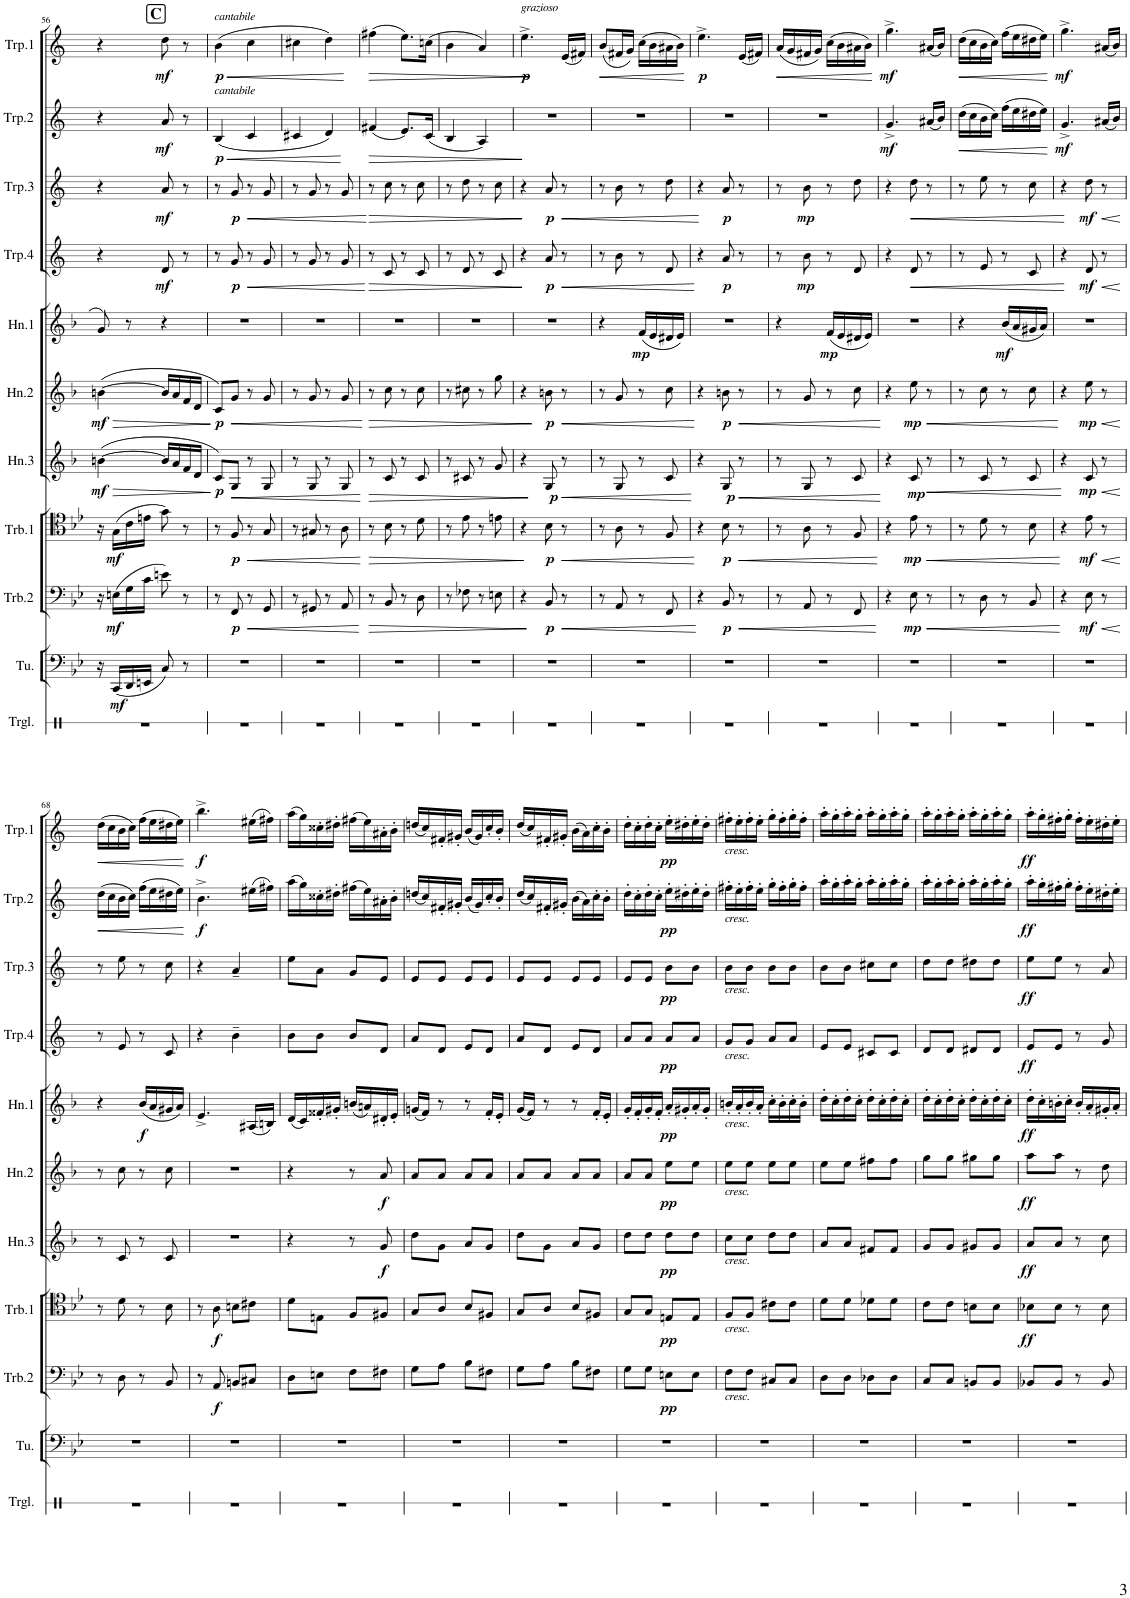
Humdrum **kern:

**kern	**kern	**dynam	**kern	**dynam	**kern	**dynam	**kern	**dynam	**kern	**dynam	**kern	**dynam	**kern	**dynam	**kern	**dynam	**kern	**dynam	**kern	**dynam
*part11	*part10	*part10	*part9	*part9	*part8	*part8	*part7	*part7	*part6	*part6	*part5	*part5	*part4	*part4	*part3	*part3	*part2	*part2	*part1	*part1
*staff11	*staff10	*staff10	*staff9	*staff9	*staff8	*staff8	*staff7	*staff7	*staff6	*staff6	*staff5	*staff5	*staff4	*staff4	*staff3	*staff3	*staff2	*staff2	*staff1	*staff1
*I"Triangle	*I"Tuba	*	*I"2nd Trombone	*	*I"1st Trombone	*	*I"3rd Horn in F	*	*I"2nd Horn in F	*	*I"1st Horn in F	*	*I"4th Trumpet in Bb	*	*I"3rd Trumpet in Bb	*	*I"2nd Trumpet in Bb	*	*I"1st Trumpet in Bb	*
*I'Trgl.	*I'Tu.	*	*I'Trb.2	*	*I'Trb.1	*	*I'Hn.3	*	*I'Hn.2	*	*I'Hn.1	*	*I'Trp.4	*	*I'Trp.3	*	*I'Trp.2	*	*I'Trp.1	*
!!LO:PB:g=z
*clefX	*clefF4	*	*clefF4	*	*clefC4	*	*clefG2	*	*clefG2	*	*clefG2	*	*clefG2	*	*clefG2	*	*clefG2	*	*clefG2	*
*	*	*	*	*	*	*	*Trd4c7	*	*Trd4c7	*	*Trd4c7	*	*Trd1c2	*	*Trd1c2	*	*Trd1c2	*	*Trd1c2	*
*k[]	*k[b-e-]	*	*k[b-e-]	*	*k[b-e-]	*	*k[b-]	*	*k[b-]	*	*k[b-]	*	*k[]	*	*k[]	*	*k[]	*	*k[]	*
*M2/4	*M2/4	*	*M2/4	*	*M2/4	*	*M2/4	*	*M2/4	*	*M2/4	*	*M2/4	*	*M2/4	*	*M2/4	*	*M2/4	*
=56	=56	=56	=56	=56	=56	=56	=56	=56	=56	=56	=56	=56	=56	=56	=56	=56	=56	=56	=56	=56
!	!	!	!	!	!	!	!	!LO:HP:b	!	!LO:HP:b	!	!	!	!	!	!	!	!	!	!
!	!	!	!	!	!	!	!	!LO:DY:n=1:b	!	!LO:DY:n=1:b	!	!	!	!	!	!	!	!	!	!
2r	16r	.	16r	.	16r	.	([4bn\	> mf	([4bn\	> mf	8g/	.	4r	.	4r	.	4r	.	4r	.
!	!	!LO:DY:b	!	!LO:DY:b	!	!LO:DY:b	!	!	!	!	!	!	!	!	!	!	!	!	!	!
.	(16CC/LL	mf	(16En\LL	mf	(16G\LL	mf	.	.	.	.	.	.	.	.	.	.	.	.	.	.
.	16DD/	.	16G\	.	16c\	.	.	.	.	.	8r	.	.	.	.	.	.	.	.	.
.	16EEn/JJ	.	16c\JJ	.	16en\JJ	.	.	.	.	.	.	.	.	.	.	.	.	.	.	.
!	!	!	!	!	!	!	!	!	!	!	!	!	!	!LO:DY:b	!	!LO:DY:b	!	!LO:DY:b	!	!LO:DY:b
.	8C/)	.	8en\)	.	8g\)	.	16b/LL]	.	16b/LL]	.	4r	.	8d/	mf	8a/	mf	8a/	mf	8dd\	mf
.	.	.	.	.	.	.	16a/	.	16a/	.	.	.	.	.	.	.	.	.	.	.
.	8r	.	8r	.	8r	.	16f/	.	16f/	.	.	.	8r	.	8r	.	8r	.	8r	.
.	.	.	.	.	.	.	16d/JJ	.	16d/JJ	.	.	.	.	.	.	.	.	.	.	.
.	.	.	.	.	.	.	.	]	.	]	.	.	.	.	.	.	.	.	.	.
!!LO:REH:place=s1:a:B:cj:fs=14:t=C
=57	=57	=57	=57	=57	=57	=57	=57	=57	=57	=57	=57	=57	=57	=57	=57	=57	=57	=57	=57	=57
!	!	!	!	!	!	!	!	!	!	!	!	!	!	!	!	!	!	!	!LO:TX:a:i:t=cantabile	!
!	!	!	!	!	!	!	!	!	!	!	!	!	!	!	!	!	!LO:TX:a:i:t=cantabile	!	!	!
!	!	!	!	!	!	!	!	!LO:DY:b	!	!LO:DY:b	!	!	!	!	!	!	!	!LO:HP:b	!	!LO:HP:b
!	!	!	!	!	!	!	!	!	!	!	!	!	!	!	!	!	!	!LO:DY:n=1:b	!	!LO:DY:n=1:b
2r	2r	.	8r	.	8r	.	8c/L)	p	8c/L)	p	2r	.	8r	.	8r	.	(4B/	< p	(4b\	< p
!	!	!	!	!LO:DY:b	!	!LO:DY:b	!	!LO:HP:b	!	!LO:HP:b	!	!	!	!LO:DY:b	!	!LO:DY:b	!	!	!	!
.	.	.	8FF/	p	8F/	p	8G/J	<	8g/J	<	.	.	8g/	p	8g/	p	.	.	.	.
!	!	!	!	!LO:HP:b	!	!LO:HP:b	!	!	!	!	!	!	!	!LO:HP:b	!	!LO:HP:b	!	!	!	!
.	.	.	8r	<	8r	<	8r	.	8r	.	.	.	8r	<	8r	<	4c/	.	4cc\	.
.	.	.	8GG/	.	8G/	.	8G/	.	8g/	.	.	.	8g/	.	8g/	.	.	.	.	.
.	.	.	.	[	.	[	.	[	.	[	.	.	.	[	.	[	.	[	.	[
=58	=58	=58	=58	=58	=58	=58	=58	=58	=58	=58	=58	=58	=58	=58	=58	=58	=58	=58	=58	=58
2r	2r	.	8r	.	8r	.	8r	.	8r	.	2r	.	8r	.	8r	.	4c#X/	.	4cc#X\	.
.	.	.	8GG#X/	.	8G#X/	.	8G/	.	8g/	.	.	.	8g/	.	8g/	.	.	.	.	.
.	.	.	8r	.	8r	.	8r	.	8r	.	.	.	8r	.	8r	.	4d/)	.	4dd\)	.
.	.	.	8AA/	.	8A\	.	8G/	.	8g/	.	.	.	8g/	.	8g/	.	.	.	.	.
=59	=59	=59	=59	=59	=59	=59	=59	=59	=59	=59	=59	=59	=59	=59	=59	=59	=59	=59	=59	=59
!	!	!	!	!LO:HP:b	!	!LO:HP:b	!	!LO:HP:b	!	!LO:HP:b	!	!	!	!LO:HP:b	!	!LO:HP:b	!	!LO:HP:b	!	!LO:HP:b
2r	2r	.	8r	>	8r	>	8r	>	8r	>	2r	.	8r	>	8r	>	(4f#X/	>	(4ff#X\	>
.	.	.	8BB-/	.	8B-\	.	8c/	.	8cc\	.	.	.	8c/	.	8cc\	.	.	.	.	.
.	.	.	8r	.	8r	.	8r	.	8r	.	.	.	8r	.	8r	.	8.e/L)	.	8.ee\L)	.
.	.	.	8D\	.	8d\	.	8c/	.	8cc\	.	.	.	8c/	.	8cc\	.	.	.	.	.
.	.	.	.	.	.	.	.	.	.	.	.	.	.	.	.	.	(16c/Jk	.	(16ccn\Jk	.
.	.	.	.	]	.	]	.	]	.	]	.	.	.	]	.	]	.	]	.	]
=60	=60	=60	=60	=60	=60	=60	=60	=60	=60	=60	=60	=60	=60	=60	=60	=60	=60	=60	=60	=60
2r	2r	.	8r	.	8r	.	8r	.	8r	.	2r	.	8r	.	8r	.	4B/	.	4b\	.
.	.	.	8F-X\	.	8e-\	.	8c#X/	.	8cc#X\	.	.	.	8d/	.	8dd\	.	.	.	.	.
.	.	.	8r	.	8r	.	8r	.	8r	.	.	.	8r	.	8r	.	4A/)	.	4a/)	.
.	.	.	8En\	.	8en\	.	8g/	.	8gg\	.	.	.	8c/	.	8cc\	.	.	.	.	.
=61	=61	=61	=61	=61	=61	=61	=61	=61	=61	=61	=61	=61	=61	=61	=61	=61	=61	=61	=61	=61
!	!	!	!	!	!	!	!	!	!	!	!	!	!	!	!	!	!	!	!LO:TX:a:i:t=grazioso	!
!	!	!	!	!	!	!	!	!	!	!	!	!	!	!	!	!	!	!	!	!LO:DY:b
2r	2r	.	4r	.	4r	.	4r	.	4r	.	2r	.	4r	.	4r	.	2r	.	4.ee^\	p
!	!	!	!	!LO:DY:b	!	!LO:DY:b	!	!LO:DY:b	!	!LO:DY:b	!	!	!	!LO:DY:b	!	!LO:DY:b	!	!	!	!
.	.	.	8BB-/	p	8B-\	p	8G/	p	8bn\	p	.	.	8a/	p	8a/	p	.	.	.	.
!	!	!	!	!LO:HP:b	!	!LO:HP:b	!	!LO:HP:b	!	!LO:HP:b	!	!	!	!LO:HP:b	!	!LO:HP:b	!	!	!	!
.	.	.	8r	<	8r	<	8r	<	8r	<	.	.	8r	<	8r	<	.	.	(16e/LL	.
.	.	.	.	.	.	.	.	.	.	.	.	.	.	.	.	.	.	.	16f#X/JJ)	.
.	.	.	.	[	.	[	.	[	.	[	.	.	.	[	.	[	.	.	.	.
=62	=62	=62	=62	=62	=62	=62	=62	=62	=62	=62	=62	=62	=62	=62	=62	=62	=62	=62	=62	=62
!	!	!	!	!	!	!	!	!	!	!	!	!	!	!	!	!	!	!	!	!LO:HP:b
2r	2r	.	8r	.	8r	.	8r	.	8r	.	4r	.	8r	.	8r	.	2r	.	(8b/L	<
.	.	.	8AA/	.	8A\	.	8G/	.	8g/	.	.	.	8b\	.	8b\	.	.	.	16f#X/L	.
.	.	.	.	.	.	.	.	.	.	.	.	.	.	.	.	.	.	.	16g/JJ)	.
!	!	!	!	!	!	!	!	!	!	!	!	!LO:DY:b	!	!	!	!	!	!	!	!
.	.	.	8r	.	8r	.	8r	.	8r	.	(16f/LL	mp	8r	.	8r	.	.	.	(16cc\LL	.
.	.	.	.	.	.	.	.	.	.	.	16e/	.	.	.	.	.	.	.	16b\	.
.	.	.	8FF/	.	8F/	.	8c/	.	8cc\	.	16d#X/	.	8d/	.	8dd\	.	.	.	16a#X\	.
.	.	.	.	.	.	.	.	.	.	.	16e/JJ)	.	.	.	.	.	.	.	16b\JJ)	.
.	.	.	.	.	.	.	.	.	.	.	.	.	.	.	.	.	.	.	.	[
=63	=63	=63	=63	=63	=63	=63	=63	=63	=63	=63	=63	=63	=63	=63	=63	=63	=63	=63	=63	=63
!	!	!	!	!	!	!	!	!	!	!	!	!	!	!	!	!	!	!	!	!LO:DY:b
2r	2r	.	4r	.	4r	.	4r	.	4r	.	2r	.	4r	.	4r	.	2r	.	4.ee^\	p
!	!	!	!	!LO:DY:b	!	!LO:DY:b	!	!LO:DY:b	!	!LO:DY:b	!	!	!	!LO:DY:b	!	!LO:DY:b	!	!	!	!
.	.	.	8BB-/	p	8B-\	p	8G/	p	8bn\	p	.	.	8a/	p	8a/	p	.	.	.	.
!	!	!	!	!LO:HP:b	!	!LO:HP:b	!	!LO:HP:b	!	!LO:HP:b	!	!	!	!	!	!	!	!	!	!
.	.	.	8r	<	8r	<	8r	<	8r	<	.	.	8r	.	8r	.	.	.	(16e/LL	.
.	.	.	.	.	.	.	.	.	.	.	.	.	.	.	.	.	.	.	16f#X/JJ)	.
.	.	.	.	[	.	[	.	[	.	[	.	.	.	.	.	.	.	.	.	.
=64	=64	=64	=64	=64	=64	=64	=64	=64	=64	=64	=64	=64	=64	=64	=64	=64	=64	=64	=64	=64
!	!	!	!	!	!	!	!	!	!	!	!	!	!	!	!	!	!	!	!	!LO:HP:b
2r	2r	.	8r	.	8r	.	8r	.	8r	.	4r	.	8r	.	8r	.	2r	.	(16a/LL	<
.	.	.	.	.	.	.	.	.	.	.	.	.	.	.	.	.	.	.	16g/	.
!	!	!	!	!	!	!	!	!	!	!	!	!	!	!LO:DY:b	!	!LO:DY:b	!	!	!	!
.	.	.	8AA/	.	8A\	.	8G/	.	8g/	.	.	.	8b\	mp	8b\	mp	.	.	16f#X/	.
.	.	.	.	.	.	.	.	.	.	.	.	.	.	.	.	.	.	.	16g/JJ)	.
!	!	!	!	!	!	!	!	!	!	!	!	!LO:DY:b	!	!	!	!	!	!	!	!
.	.	.	8r	.	8r	.	8r	.	8r	.	(16f/LL	mp	8r	.	8r	.	.	.	(16cc\LL	.
.	.	.	.	.	.	.	.	.	.	.	16e/	.	.	.	.	.	.	.	16b\	.
.	.	.	8FF/	.	8F/	.	8c/	.	8cc\	.	16d#X/	.	8d/	.	8dd\	.	.	.	16a#X\	.
.	.	.	.	.	.	.	.	.	.	.	16e/JJ)	.	.	.	.	.	.	.	16b\JJ)	.
.	.	.	.	.	.	.	.	.	.	.	.	.	.	.	.	.	.	.	.	[
=65	=65	=65	=65	=65	=65	=65	=65	=65	=65	=65	=65	=65	=65	=65	=65	=65	=65	=65	=65	=65
!	!	!	!	!	!	!	!	!	!	!	!	!	!	!	!	!	!	!LO:DY:b	!	!LO:DY:b
2r	2r	.	4r	.	4r	.	4r	.	4r	.	2r	.	4r	.	4r	.	4.g^/	mf	4.gg^\	mf
!	!	!	!	!LO:DY:b	!	!LO:DY:b	!	!LO:DY:b	!	!LO:DY:b	!	!	!	!LO:HP:b	!	!LO:HP:b	!	!	!	!
.	.	.	8E-\	mp	8e-\	mp	8c/	mp	8ee\	mp	.	.	8d/	<	8dd\	<	.	.	.	.
!	!	!	!	!LO:HP:b	!	!LO:HP:b	!	!LO:HP:b	!	!LO:HP:b	!	!	!	!	!	!	!	!	!	!
.	.	.	8r	<	8r	<	8r	<	8r	<	.	.	8r	.	8r	.	(16a#X/LL	.	(16a#X/LL	.
.	.	.	.	.	.	.	.	.	.	.	.	.	.	.	.	.	16b/JJ)	.	16b/JJ)	.
.	.	.	.	[	.	[	.	[	.	[	.	.	.	[	.	[	.	.	.	.
=66	=66	=66	=66	=66	=66	=66	=66	=66	=66	=66	=66	=66	=66	=66	=66	=66	=66	=66	=66	=66
!	!	!	!	!	!	!	!	!	!	!	!	!	!	!	!	!	!	!LO:HP:b	!	!LO:HP:b
2r	2r	.	8r	.	8r	.	8r	.	8r	.	4r	.	8r	.	8r	.	(16dd\LL	<	(16dd\LL	<
.	.	.	.	.	.	.	.	.	.	.	.	.	.	.	.	.	16cc\	.	16cc\	.
.	.	.	8D\	.	8d\	.	8c/	.	8cc\	.	.	.	8e/	.	8ee\	.	16b\	.	16b\	.
.	.	.	.	.	.	.	.	.	.	.	.	.	.	.	.	.	16cc\JJ)	.	16cc\JJ)	.
!	!	!	!	!	!	!	!	!	!	!	!	!LO:DY:b	!	!	!	!	!	!	!	!
.	.	.	8r	.	8r	.	8r	.	8r	.	(16b-/LL	mf	8r	.	8r	.	(16ff\LL	.	(16ff\LL	.
.	.	.	.	.	.	.	.	.	.	.	16a/	.	.	.	.	.	16ee\	.	16ee\	.
.	.	.	8BB-/	.	8B-\	.	8c/	.	8cc\	.	16g#X/	.	8c/	.	8cc\	.	16dd#X\	.	16dd#X\	.
.	.	.	.	.	.	.	.	.	.	.	16a/JJ)	.	.	.	.	.	16ee\JJ)	.	16ee\JJ)	.
.	.	.	.	.	.	.	.	.	.	.	.	.	.	.	.	.	.	[	.	[
=67	=67	=67	=67	=67	=67	=67	=67	=67	=67	=67	=67	=67	=67	=67	=67	=67	=67	=67	=67	=67
!	!	!	!	!	!	!	!	!	!	!	!	!	!	!	!	!	!	!LO:DY:b	!	!LO:DY:b
2r	2r	.	4r	.	4r	.	4r	.	4r	.	2r	.	4r	.	4r	.	4.g^/	mf	4.gg^\	mf
!	!	!	!	!LO:DY:b	!	!LO:DY:b	!	!LO:DY:b	!	!LO:DY:b	!	!	!	!LO:DY:b	!	!LO:DY:b	!	!	!	!
.	.	.	8E-\	mf	8e-\	mf	8c/	mp	8ee\	mp	.	.	8d/	mf	8dd\	mf	.	.	.	.
!	!	!	!	!LO:HP:b	!	!LO:HP:b	!	!LO:HP:b	!	!LO:HP:b	!	!	!	!LO:HP:b	!	!LO:HP:b	!	!	!	!
.	.	.	8r	<	8r	<	8r	<	8r	<	.	.	8r	<	8r	<	(16a#X/LL	.	(16a#X/LL	.
.	.	.	.	.	.	.	.	.	.	.	.	.	.	.	.	.	16b/JJ)	.	16b/JJ)	.
.	.	.	.	[	.	[	.	[	.	[	.	.	.	[	.	[	.	.	.	.
!!LO:LB:g=z
=68	=68	=68	=68	=68	=68	=68	=68	=68	=68	=68	=68	=68	=68	=68	=68	=68	=68	=68	=68	=68
!	!	!	!	!	!	!	!	!	!	!	!	!	!	!	!	!	!	!LO:HP:b	!	!LO:HP:b
2r	2r	.	8r	.	8r	.	8r	.	8r	.	4r	.	8r	.	8r	.	(16dd\LL	<	(16dd\LL	<
.	.	.	.	.	.	.	.	.	.	.	.	.	.	.	.	.	16cc\	.	16cc\	.
.	.	.	8D\	.	8d\	.	8c/	.	8cc\	.	.	.	8e/	.	8ee\	.	16b\	.	16b\	.
.	.	.	.	.	.	.	.	.	.	.	.	.	.	.	.	.	16cc\JJ)	.	16cc\JJ)	.
!	!	!	!	!	!	!	!	!	!	!	!	!LO:DY:b	!	!	!	!	!	!	!	!
.	.	.	8r	.	8r	.	8r	.	8r	.	(16b-/LL	f	8r	.	8r	.	(16ff\LL	.	(16ff\LL	.
.	.	.	.	.	.	.	.	.	.	.	16a/	.	.	.	.	.	16ee\	.	16ee\	.
.	.	.	8BB-/	.	8B-\	.	8c/	.	8cc\	.	16g#X/	.	8c/	.	8cc\	.	16dd#X\	.	16dd#X\	.
.	.	.	.	.	.	.	.	.	.	.	16a/JJ)	.	.	.	.	.	16ee\JJ)	.	16ee\JJ)	.
.	.	.	.	.	.	.	.	.	.	.	.	.	.	.	.	.	.	[	.	[
=69	=69	=69	=69	=69	=69	=69	=69	=69	=69	=69	=69	=69	=69	=69	=69	=69	=69	=69	=69	=69
!	!	!	!	!	!	!	!	!	!	!	!	!	!	!	!	!	!	!LO:DY:b	!	!LO:DY:b
2r	2r	.	8r	.	8r	.	2r	.	2r	.	4.e^/	.	4r	.	4r	.	4.b^\	f	4.bb^\	f
!	!	!	!	!LO:DY:b	!	!LO:DY:b	!	!	!	!	!	!	!	!	!	!	!	!	!	!
.	.	.	8AA/	f	8A\	f	.	.	.	.	.	.	.	.	.	.	.	.	.	.
.	.	.	8BBn/L	.	8Bn\L	.	.	.	.	.	.	.	4b~\	.	4a~/	.	.	.	.	.
.	.	.	8C#X/J	.	8c#X\J	.	.	.	.	.	(16A#X/LL	.	.	.	.	.	(16ee#X\LL	.	(16ee#X\LL	.
.	.	.	.	.	.	.	.	.	.	.	16Bn/JJ)	.	.	.	.	.	16ff#X\JJ)	.	16ff#X\JJ)	.
=70	=70	=70	=70	=70	=70	=70	=70	=70	=70	=70	=70	=70	=70	=70	=70	=70	=70	=70	=70	=70
2r	2r	.	8D\L	.	8d\L	.	4r	.	4r	.	(16d/LL	.	8b\L	.	8ee\L	.	(16aa\LL	.	(16aa\LL	.
.	.	.	.	.	.	.	.	.	.	.	16c/)	.	.	.	.	.	16gg\)	.	16gg\)	.
.	.	.	8En\J	.	8En\J	.	.	.	.	.	16f##X'/	.	8b\J	.	8a\J	.	16cc##X'\	.	16cc##X'\	.
.	.	.	.	.	.	.	.	.	.	.	16g#X'/JJ	.	.	.	.	.	16dd#X'\JJ	.	16dd#X'\JJ	.
.	.	.	8F\L	.	8F/L	.	8r	.	8r	.	(16bn/LL	.	8b/L	.	8g/L	.	(16ff#X\LL	.	(16ff#X\LL	.
.	.	.	.	.	.	.	.	.	.	.	16an/)	.	.	.	.	.	16ee\)	.	16ee\)	.
!	!	!	!	!	!	!	!	!LO:DY:b	!	!LO:DY:b	!	!	!	!	!	!	!	!	!	!
.	.	.	8F#X\J	.	8F#X/J	.	8g/	f	8a/	f	16d#X'/	.	8d/J	.	8e/J	.	16a#X'\	.	16a#X'\	.
.	.	.	.	.	.	.	.	.	.	.	16e'/JJ	.	.	.	.	.	16b'\JJ	.	16b'\JJ	.
=71	=71	=71	=71	=71	=71	=71	=71	=71	=71	=71	=71	=71	=71	=71	=71	=71	=71	=71	=71	=71
2r	2r	.	8G\L	.	8G/L	.	8dd\L	.	8a/L	.	(16gn/LL	.	8a/L	.	8e/L	.	(16ddn/LL	.	(16ddn/LL	.
.	.	.	.	.	.	.	.	.	.	.	16f/JJ)	.	.	.	.	.	16cc/)	.	16cc/)	.
.	.	.	8A\J	.	8A/J	.	8g\J	.	8a/J	.	8r	.	8d/J	.	8e/J	.	16f#X'/	.	16f#X'/	.
.	.	.	.	.	.	.	.	.	.	.	.	.	.	.	.	.	16g#X'/JJ	.	16g#X'/JJ	.
.	.	.	8B-\L	.	8B-/L	.	8a/L	.	8a/L	.	8r	.	8e/L	.	8e/L	.	(16b/LL	.	(16b/LL	.
.	.	.	.	.	.	.	.	.	.	.	.	.	.	.	.	.	16g#/)	.	16g#/)	.
.	.	.	8F#X\J	.	8F#X/J	.	8g/J	.	8a/J	.	16f'/LL	.	8d/J	.	8e/J	.	16cc'/	.	16cc'/	.
.	.	.	.	.	.	.	.	.	.	.	16e'/JJ	.	.	.	.	.	16b'/JJ	.	16b'/JJ	.
=72	=72	=72	=72	=72	=72	=72	=72	=72	=72	=72	=72	=72	=72	=72	=72	=72	=72	=72	=72	=72
2r	2r	.	8G\L	.	8G/L	.	8dd\L	.	8a/L	.	(16g/LL	.	8a/L	.	8e/L	.	(16dd/LL	.	(16dd/LL	.
.	.	.	.	.	.	.	.	.	.	.	16f/JJ)	.	.	.	.	.	16cc/)	.	16cc/)	.
.	.	.	8A\J	.	8A/J	.	8g\J	.	8a/J	.	8r	.	8d/J	.	8e/J	.	16f#X'/	.	16f#X'/	.
.	.	.	.	.	.	.	.	.	.	.	.	.	.	.	.	.	16g#X'/JJ	.	16g#X'/JJ	.
.	.	.	8B-\L	.	8B-/L	.	8a/L	.	8a/L	.	8r	.	8e/L	.	8e/L	.	(16b\LL	.	(16b\LL	.
.	.	.	.	.	.	.	.	.	.	.	.	.	.	.	.	.	16a\)	.	16a\)	.
.	.	.	8F#X\J	.	8F#X/J	.	8g/J	.	8a/J	.	16f'/LL	.	8d/J	.	8e/J	.	16cc'\	.	16cc'\	.
.	.	.	.	.	.	.	.	.	.	.	16e'/JJ	.	.	.	.	.	16b'\JJ	.	16b'\JJ	.
=73	=73	=73	=73	=73	=73	=73	=73	=73	=73	=73	=73	=73	=73	=73	=73	=73	=73	=73	=73	=73
2r	2r	.	8G\L	.	8G/L	.	8dd\L	.	8a/L	.	16g'/LL	.	8a/L	.	8e/L	.	16dd'\LL	.	16dd'\LL	.
.	.	.	.	.	.	.	.	.	.	.	16f'/	.	.	.	.	.	16cc'\	.	16cc'\	.
.	.	.	8G\J	.	8G/J	.	8dd\J	.	8a/J	.	16g'/	.	8a/J	.	8e/J	.	16dd'\	.	16dd'\	.
.	.	.	.	.	.	.	.	.	.	.	16f'/JJ	.	.	.	.	.	16cc'\JJ	.	16cc'\JJ	.
!	!	!	!	!LO:DY:b	!	!LO:DY:b	!	!LO:DY:b	!	!LO:DY:b	!	!LO:DY:b	!	!LO:DY:b	!	!LO:DY:b	!	!LO:DY:b	!	!LO:DY:b
.	.	.	8En\L	pp	8En/L	pp	8dd\L	pp	8ee\L	pp	16a'/LL	pp	8a/L	pp	8b\L	pp	16ee'\LL	pp	16ee'\LL	pp
.	.	.	.	.	.	.	.	.	.	.	16g#X'/	.	.	.	.	.	16dd#X'\	.	16dd#X'\	.
.	.	.	8E\J	.	8E/J	.	8dd\J	.	8ee\J	.	16a'/	.	8a/J	.	8b\J	.	16ee'\	.	16ee'\	.
.	.	.	.	.	.	.	.	.	.	.	16g#'/JJ	.	.	.	.	.	16dd#'\JJ	.	16dd#'\JJ	.
=74	=74	=74	=74	=74	=74	=74	=74	=74	=74	=74	=74	=74	=74	=74	=74	=74	=74	=74	=74	=74
!	!	!	!	!	!	!	!	!	!	!	!	!	!	!	!	!	!	!	!LO:TX:b:i:t=cresc.	!
!	!	!	!	!	!	!	!	!	!	!	!	!	!	!	!	!	!LO:TX:b:i:t=cresc.	!	!	!
!	!	!	!	!	!	!	!	!	!	!	!	!	!	!	!LO:TX:b:i:t=cresc	!	!	!	!	!
!	!	!	!	!	!	!	!	!	!	!	!	!	!	!	!LO:TX:b:t=.	!	!	!	!	!
!	!	!	!	!	!	!	!	!	!	!	!	!	!LO:TX:b:i:t=cresc	!	!	!	!	!	!	!
!	!	!	!	!	!	!	!	!	!	!	!	!	!LO:TX:b:t=.	!	!	!	!	!	!	!
!	!	!	!	!	!	!	!	!	!	!	!LO:TX:b:i:t=cresc	!	!	!	!	!	!	!	!	!
!	!	!	!	!	!	!	!	!	!	!	!LO:TX:b:t=.	!	!	!	!	!	!	!	!	!
!	!	!	!	!	!	!	!	!	!LO:TX:b:i:t=cresc.	!	!	!	!	!	!	!	!	!	!	!
!	!	!	!	!	!	!	!LO:TX:b:i:t=cresc	!	!	!	!	!	!	!	!	!	!	!	!	!
!	!	!	!	!	!	!	!LO:TX:b:t=.	!	!	!	!	!	!	!	!	!	!	!	!	!
!	!	!	!	!	!LO:TX:b:i:t=cresc	!	!	!	!	!	!	!	!	!	!	!	!	!	!	!
!	!	!	!	!	!LO:TX:b:t=.	!	!	!	!	!	!	!	!	!	!	!	!	!	!	!
!	!	!	!LO:TX:b:i:t=cresc	!	!	!	!	!	!	!	!	!	!	!	!	!	!	!	!	!
!	!	!	!LO:TX:b:t=.	!	!	!	!	!	!	!	!	!	!	!	!	!	!	!	!	!
2r	2r	.	8F\L	.	8F/L	.	8cc\L	.	8ee\L	.	16bn'/LL	.	8g/L	.	8b\L	.	16ff#X'\LL	.	16ff#X'\LL	.
.	.	.	.	.	.	.	.	.	.	.	16a'/	.	.	.	.	.	16ee'\	.	16ee'\	.
.	.	.	8F\J	.	8F/J	.	8cc\J	.	8ee\J	.	16b'/	.	8g/J	.	8b\J	.	16ff#'\	.	16ff#'\	.
.	.	.	.	.	.	.	.	.	.	.	16a'/JJ	.	.	.	.	.	16ee'\JJ	.	16ee'\JJ	.
.	.	.	8C#X/L	.	8c#X\L	.	8dd\L	.	8ee\L	.	16cc'\LL	.	8a/L	.	8b\L	.	16gg'\LL	.	16gg'\LL	.
.	.	.	.	.	.	.	.	.	.	.	16b'\	.	.	.	.	.	16ff#'\	.	16ff#'\	.
.	.	.	8C#/J	.	8c#\J	.	8dd\J	.	8ee\J	.	16cc'\	.	8a/J	.	8b\J	.	16gg'\	.	16gg'\	.
.	.	.	.	.	.	.	.	.	.	.	16b'\JJ	.	.	.	.	.	16ff#'\JJ	.	16ff#'\JJ	.
=75	=75	=75	=75	=75	=75	=75	=75	=75	=75	=75	=75	=75	=75	=75	=75	=75	=75	=75	=75	=75
2r	2r	.	8D\L	.	8d\L	.	8a/L	.	8ee\L	.	16dd'\LL	.	8e/L	.	8b\L	.	16aa'\LL	.	16aa'\LL	.
.	.	.	.	.	.	.	.	.	.	.	16cc'\	.	.	.	.	.	16gg'\	.	16gg'\	.
.	.	.	8D\J	.	8d\J	.	8a/J	.	8ee\J	.	16dd'\	.	8e/J	.	8b\J	.	16aa'\	.	16aa'\	.
.	.	.	.	.	.	.	.	.	.	.	16cc'\JJ	.	.	.	.	.	16gg'\JJ	.	16gg'\JJ	.
.	.	.	8D-X\L	.	8d-X\L	.	8f#X/L	.	8ff#X\L	.	16dd'\LL	.	8c#X/L	.	8cc#X\L	.	16aa'\LL	.	16aa'\LL	.
.	.	.	.	.	.	.	.	.	.	.	16cc'\	.	.	.	.	.	16gg'\	.	16gg'\	.
.	.	.	8D-\J	.	8d-\J	.	8f#/J	.	8ff#\J	.	16dd'\	.	8c#/J	.	8cc#\J	.	16aa'\	.	16aa'\	.
.	.	.	.	.	.	.	.	.	.	.	16cc'\JJ	.	.	.	.	.	16gg'\JJ	.	16gg'\JJ	.
=76	=76	=76	=76	=76	=76	=76	=76	=76	=76	=76	=76	=76	=76	=76	=76	=76	=76	=76	=76	=76
2r	2r	.	8C/L	.	8c\L	.	8g/L	.	8gg\L	.	16dd'\LL	.	8d/L	.	8dd\L	.	16aa'\LL	.	16aa'\LL	.
.	.	.	.	.	.	.	.	.	.	.	16cc'\	.	.	.	.	.	16gg'\	.	16gg'\	.
.	.	.	8C/J	.	8c\J	.	8g/J	.	8gg\J	.	16dd'\	.	8d/J	.	8dd\J	.	16aa'\	.	16aa'\	.
.	.	.	.	.	.	.	.	.	.	.	16cc'\JJ	.	.	.	.	.	16gg'\JJ	.	16gg'\JJ	.
.	.	.	8BBn/L	.	8Bn\L	.	8g#X/L	.	8gg#X\L	.	16dd'\LL	.	8d#X/L	.	8dd#X\L	.	16aa'\LL	.	16aa'\LL	.
.	.	.	.	.	.	.	.	.	.	.	16cc'\	.	.	.	.	.	16gg'\	.	16gg'\	.
.	.	.	8BB/J	.	8B\J	.	8g#/J	.	8gg#\J	.	16dd'\	.	8d#/J	.	8dd#\J	.	16aa'\	.	16aa'\	.
.	.	.	.	.	.	.	.	.	.	.	16cc'\JJ	.	.	.	.	.	16gg'\JJ	.	16gg'\JJ	.
=77	=77	=77	=77	=77	=77	=77	=77	=77	=77	=77	=77	=77	=77	=77	=77	=77	=77	=77	=77	=77
!	!	!	!	!	!	!LO:DY:b	!	!LO:DY:b	!	!LO:DY:b	!	!LO:DY:b	!	!LO:DY:b	!	!LO:DY:b	!	!LO:DY:b	!	!LO:DY:b
2r	2r	.	8BB-X/L	.	8B-X\L	ff	8a/L	ff	8aa\L	ff	16dd'\LL	ff	8e/L	ff	8ee\L	ff	16aa'\LL	ff	16aa'\LL	ff
.	.	.	.	.	.	.	.	.	.	.	16cc'\	.	.	.	.	.	16gg'\	.	16gg'\	.
.	.	.	8BB-/J	.	8B-\J	.	8a/J	.	8aa\J	.	16bn'\	.	8e/J	.	8ee\J	.	16ff#X'\	.	16ff#X'\	.
.	.	.	.	.	.	.	.	.	.	.	16cc'\JJ	.	.	.	.	.	16gg'\JJ	.	16gg'\JJ	.
.	.	.	8r	.	8r	.	8r	.	8r	.	16b'/LL	.	8r	.	8r	.	16ff#'\LL	.	16ff#'\LL	.
.	.	.	.	.	.	.	.	.	.	.	16a'/	.	.	.	.	.	16ee'\	.	16ee'\	.
.	.	.	8BB-/	.	8B-\	.	8cc\	.	8dd\	.	16g#X'/	.	8g/	.	8a/	.	16dd#X'\	.	16dd#X'\	.
.	.	.	.	.	.	.	.	.	.	.	16a'/JJ	.	.	.	.	.	16ee'\JJ	.	16ee'\JJ	.
=	=	=	=	=	=	=	=	=	=	=	=	=	=	=	=	=	=	=	=	=
*-	*-	*-	*-	*-	*-	*-	*-	*-	*-	*-	*-	*-	*-	*-	*-	*-	*-	*-	*-	*-
